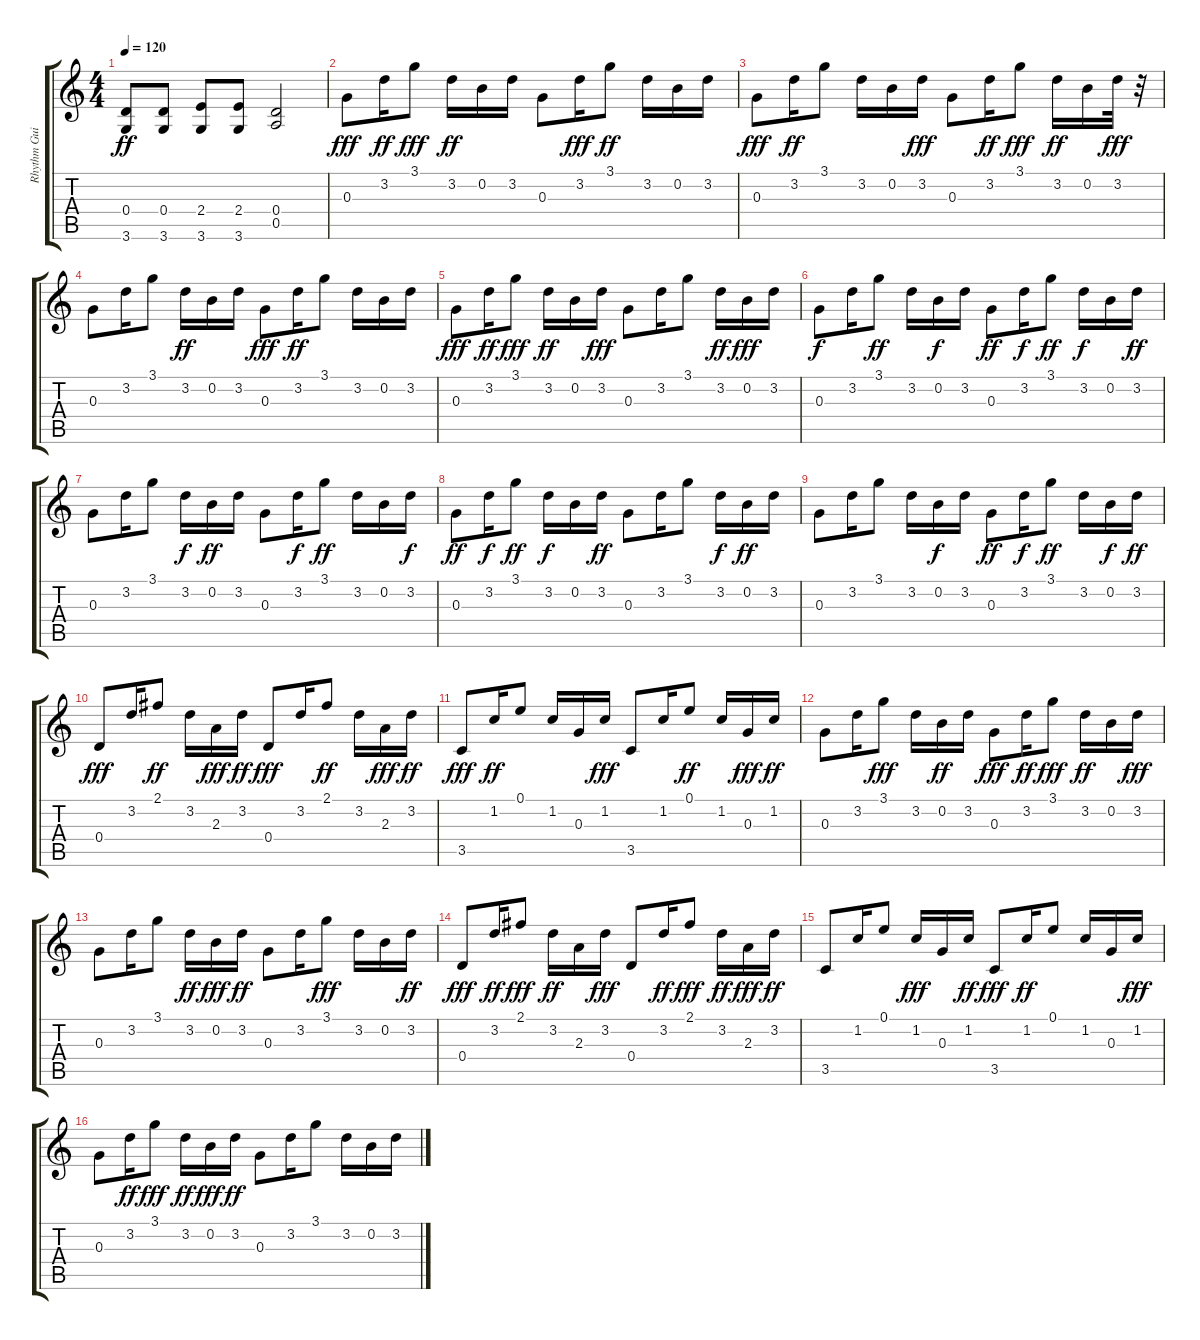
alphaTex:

\track ("Rhythm Guitar" "Rhythm Gui") {instrument electricguitarclean}
\staff {score tabs}
\tuning (E4 B3 G3 D3 A2 E2) {hide}
\ts (4 4)
\tempo 120
\clef g2
\ks c
(0.4 3.6).8{dy ff} (0.4 3.6).8 (2.4 3.6).8 (2.4 3.6).8 (0.4 0.5).2 |
0.3.8{dy fff} 3.2.16{dy ff} 3.1.8{dy fff} 3.2.16{dy ff} 0.2.16 3.2.16 0.3.8 3.2.16{dy fff} 3.1.8{dy ff} 3.2.16 0.2.16 3.2.16 |
0.3.8{dy fff} 3.2.16{dy ff} 3.1.8 3.2.16 0.2.16 3.2.16{dy fff} 0.3.8 3.2.16{dy ff} 3.1.8{dy fff} 3.2.16{dy ff} 0.2.16 3.2.32{dy fff} r.32 |
0.3.8 3.2.16 3.1.8 3.2.16{dy ff} 0.2.16 3.2.16 0.3.8{dy fff} 3.2.16{dy ff} 3.1.8 3.2.16 0.2.16 3.2.16 |
0.3.8{dy fff} 3.2.16{dy ff} 3.1.8{dy fff} 3.2.16{dy ff} 0.2.16 3.2.16{dy fff} 0.3.8 3.2.16 3.1.8 3.2.16{dy ff} 0.2.16{dy fff} 3.2.16 |
0.3.8{dy f} 3.2.16 3.1.8{dy ff} 3.2.16 0.2.16{dy f} 3.2.16 0.3.8{dy ff} 3.2.16{dy f} 3.1.8{dy ff} 3.2.16{dy f} 0.2.16 3.2.16{dy ff} |
0.3.8 3.2.16 3.1.8 3.2.16{dy f} 0.2.16{dy ff} 3.2.16 0.3.8 3.2.16{dy f} 3.1.8{dy ff} 3.2.16 0.2.16 3.2.16{dy f} |
0.3.8{dy ff} 3.2.16{dy f} 3.1.8{dy ff} 3.2.16{dy f} 0.2.16 3.2.16{dy ff} 0.3.8 3.2.16 3.1.8 3.2.16{dy f} 0.2.16{dy ff} 3.2.16 |
0.3.8 3.2.16 3.1.8 3.2.16 0.2.16{dy f} 3.2.16 0.3.8{dy ff} 3.2.16{dy f} 3.1.8{dy ff} 3.2.16 0.2.16{dy f} 3.2.16{dy ff} |
0.4.8{dy fff} 3.2.16 2.1.8{dy ff} 3.2.16 2.3.16{dy fff} 3.2.16{dy ff} 0.4.8{dy fff} 3.2.16 2.1.8{dy ff} 3.2.16 2.3.16{dy fff} 3.2.16{dy ff} |
3.5.8{dy fff} 1.2.16{dy ff} 0.1.8 1.2.16 0.3.16 1.2.16{dy fff} 3.5.8 1.2.16 0.1.8{dy ff} 1.2.16 0.3.16{dy fff} 1.2.16{dy ff} |
0.3.8 3.2.16 3.1.8{dy fff} 3.2.16 0.2.16{dy ff} 3.2.16 0.3.8{dy fff} 3.2.16{dy ff} 3.1.8{dy fff} 3.2.16{dy ff} 0.2.16 3.2.16{dy fff} |
0.3.8 3.2.16 3.1.8 3.2.16{dy ff} 0.2.16{dy fff} 3.2.16{dy ff} 0.3.8 3.2.16 3.1.8{dy fff} 3.2.16 0.2.16 3.2.16{dy ff} |
0.4.8{dy fff} 3.2.16{dy ff} 2.1.8{dy fff} 3.2.16{dy ff} 2.3.16 3.2.16{dy fff} 0.4.8 3.2.16{dy ff} 2.1.8{dy fff} 3.2.16{dy ff} 2.3.16{dy fff} 3.2.16{dy ff} |
3.5.8 1.2.16 0.1.8 1.2.16{dy fff} 0.3.16 1.2.16{dy ff} 3.5.8{dy fff} 1.2.16{dy ff} 0.1.8 1.2.16 0.3.16 1.2.16{dy fff} |
0.3.8 3.2.16{dy ff} 3.1.8{dy fff} 3.2.16{dy ff} 0.2.16{dy fff} 3.2.16{dy ff} 0.3.8 3.2.16 3.1.8 3.2.16 0.2.16 3.2.16
